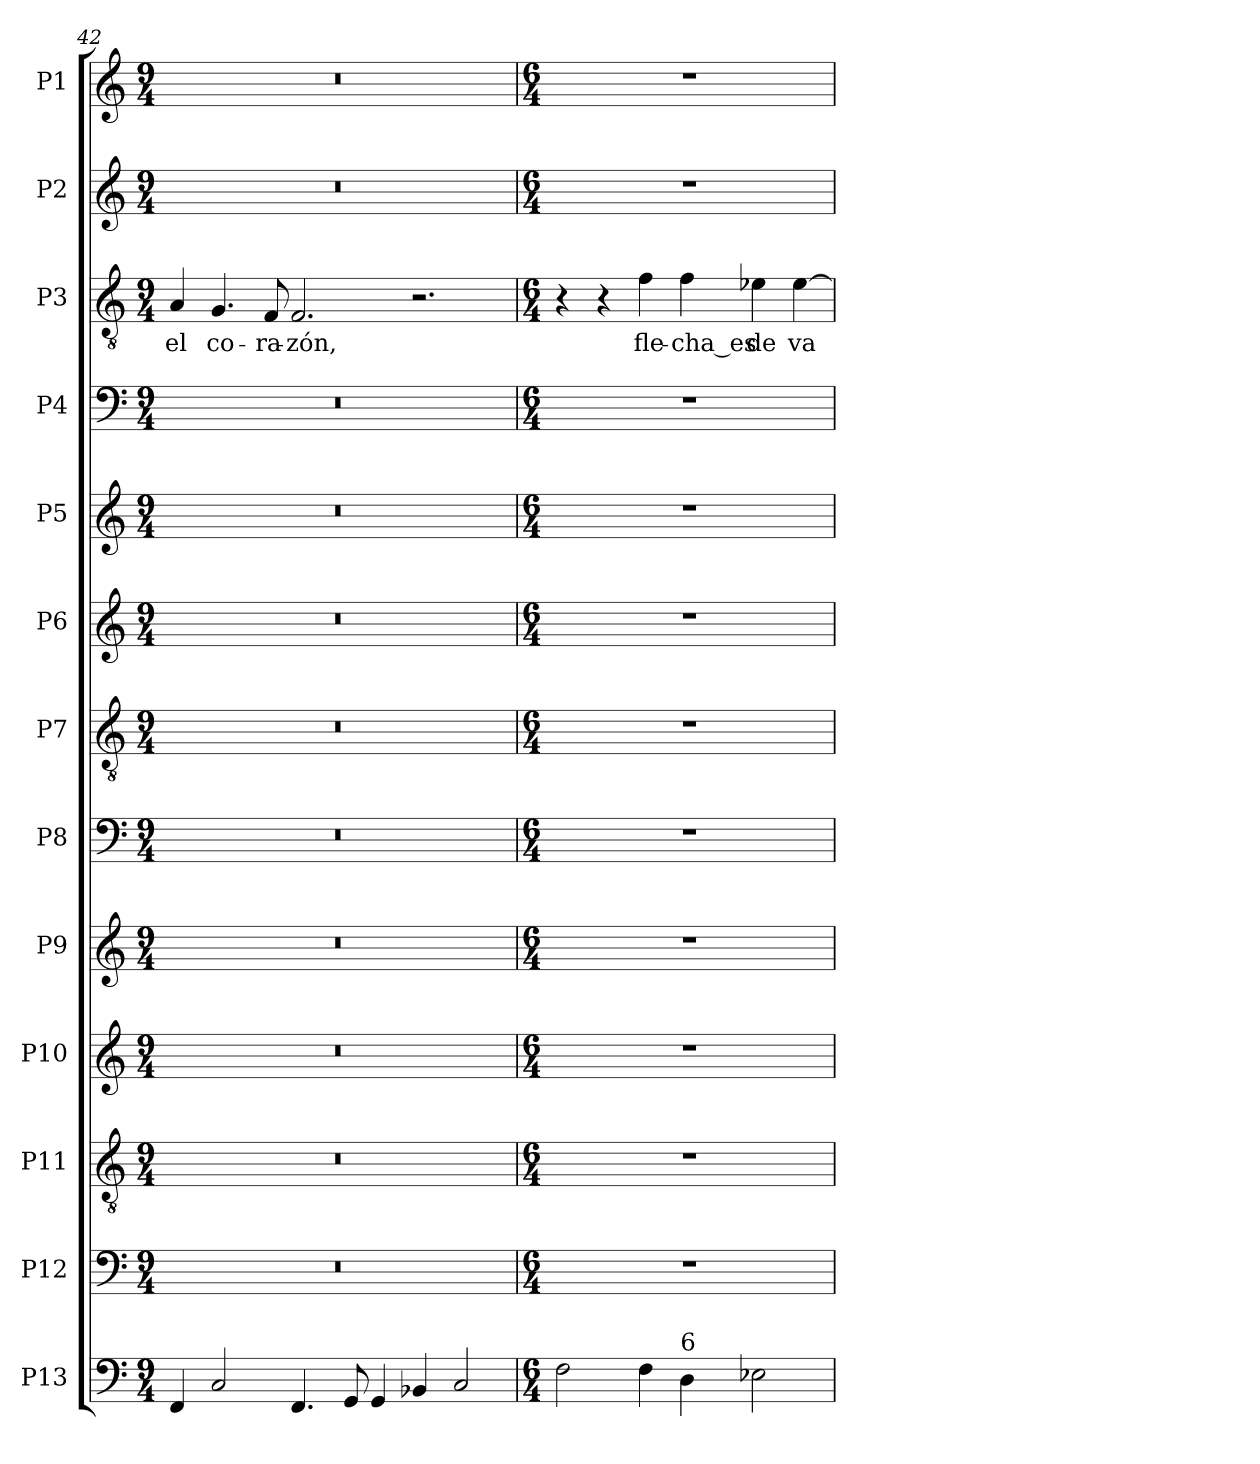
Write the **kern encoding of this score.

**kern	**kern	**kern	**kern	**kern	**kern	**kern	**kern	**kern	**kern	**kern	**text	**kern	**kern
*part13	*part12	*part11	*part10	*part9	*part8	*part7	*part6	*part5	*part4	*part3	*part3	*part2	*part1
*staff13	*staff12	*staff11	*staff10	*staff9	*staff8	*staff7	*staff6	*staff5	*staff4	*staff3	*staff3	*staff2	*staff1
*I"P13	*I"P12	*I"P11	*I"P10	*I"P9	*I"P8	*I"P7	*I"P6	*I"P5	*I"P4	*I"P3	*	*I"P2	*I"P1
*clefF4	*clefF4	*clefGv2	*clefG2	*clefG2	*clefF4	*clefGv2	*clefG2	*clefG2	*clefF4	*clefGv2	*	*clefG2	*clefG2
*	*	*ITrd7c12	*	*	*	*ITrd7c12	*	*	*	*ITrd7c12	*	*	*
*k[]	*k[]	*k[]	*k[]	*k[]	*k[]	*k[]	*k[]	*k[]	*k[]	*k[]	*	*k[]	*k[]
*C:	*C:	*C:	*C:	*C:	*C:	*C:	*C:	*C:	*C:	*C:	*	*C:	*C:
*M9/4	*M9/4	*M9/4	*M9/4	*M9/4	*M9/4	*M9/4	*M9/4	*M9/4	*M9/4	*M9/4	*	*M9/4	*M9/4
=42	=42	=42	=42	=42	=42	=42	=42	=42	=42	=42	=42	=42	=42
!	!LO:N:vis=1	!LO:N:vis=1	!LO:N:vis=1	!LO:N:vis=1	!LO:N:vis=1	!LO:N:vis=1	!LO:N:vis=1	!LO:N:vis=1	!LO:N:vis=1	!	!	!	!
!	!	!	!	!	!	!	!	!	!	!	!LO:LY:b:color=#000000	!LO:N:vis=1	!LO:N:vis=1
4FFi/	4%9r	4%9r	4%9r	4%9r	4%9r	4%9r	4%9r	4%9r	4%9r	4AAi/	el	4%9r	4%9r
!	!	!	!	!	!	!	!	!	!	!	!LO:LY:b:color=#000000	!	!
2Ci/	.	.	.	.	.	.	.	.	.	4.GGi/	co-	.	.
!	!	!	!	!	!	!	!	!	!	!	!LO:LY:b:color=#000000	!	!
.	.	.	.	.	.	.	.	.	.	8FFi/	-ra-	.	.
!	!	!	!	!	!	!	!	!	!	!	!LO:LY:b:color=#000000	!	!
4.FFi/	.	.	.	.	.	.	.	.	.	2.FFi/	-zón,	.	.
8GGi/	.	.	.	.	.	.	.	.	.	.	.	.	.
4GGi/	.	.	.	.	.	.	.	.	.	.	.	.	.
4BB-Xi/	.	.	.	.	.	.	.	.	.	2.r	.	.	.
2Ci/	.	.	.	.	.	.	.	.	.	.	.	.	.
!!LO:PB:g=z
=43	=43	=43	=43	=43	=43	=43	=43	=43	=43	=43	=43	=43	=43
*M6/4	*M6/4	*M6/4	*M6/4	*M6/4	*M6/4	*M6/4	*M6/4	*M6/4	*M6/4	*M6/4	*	*M6/4	*M6/4
!	!LO:N:vis=1	!LO:N:vis=1	!LO:N:vis=1	!LO:N:vis=1	!LO:N:vis=1	!LO:N:vis=1	!LO:N:vis=1	!LO:N:vis=1	!LO:N:vis=1	!	!	!LO:N:vis=1	!LO:N:vis=1
2Fi\	1.r	1.r	1.r	1.r	1.r	1.r	1.r	1.r	1.r	4r	.	1.r	1.r
.	.	.	.	.	.	.	.	.	.	4r	.	.	.
!	!	!	!	!	!	!	!	!	!	!	!LO:LY:b:color=#000000	!	!
4Fi\	.	.	.	.	.	.	.	.	.	4Fi\	fle-	.	.
!LO:TX:a:t=6	!	!	!	!	!	!	!	!	!	!	!	!	!
!	!	!	!	!	!	!	!	!	!	!	!LO:LY:b:color=#000000	!	!
4Di\	.	.	.	.	.	.	.	.	.	4Fi\	-cha_es	.	.
!	!	!	!	!	!	!	!	!	!	!	!LO:LY:b:color=#000000	!	!
2E-Xi\	.	.	.	.	.	.	.	.	.	4E-Xi\	de	.	.
!	!	!	!	!	!	!	!	!	!	!	!LO:LY:b:color=#000000	!	!
.	.	.	.	.	.	.	.	.	.	[4E-i\	va-	.	.
=	=	=	=	=	=	=	=	=	=	=	=	=	=
*-	*-	*-	*-	*-	*-	*-	*-	*-	*-	*-	*-	*-	*-
